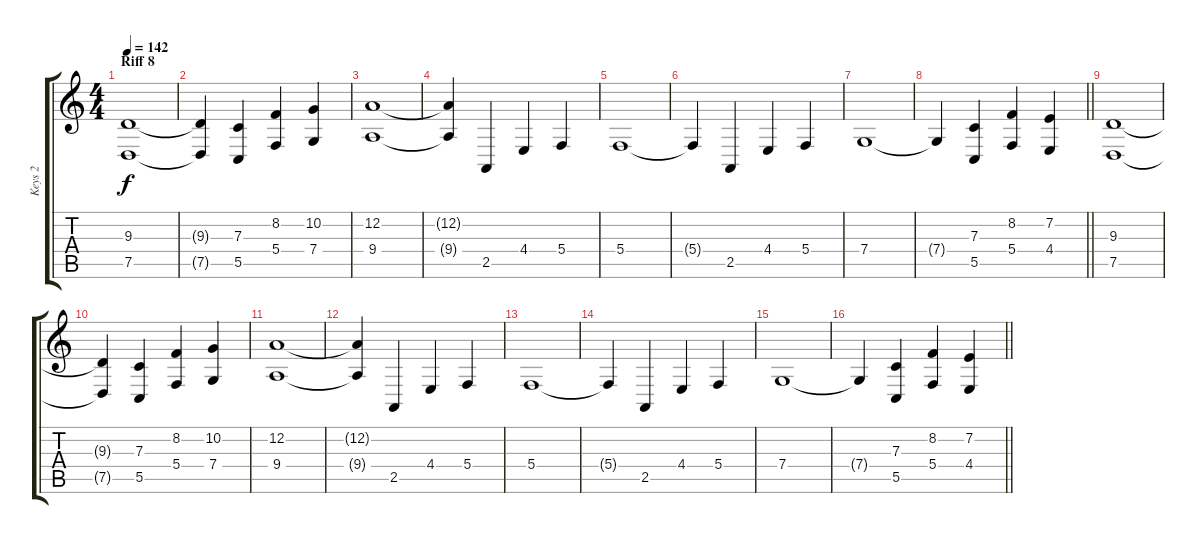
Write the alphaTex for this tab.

\track ("Keys 2" "Keys 2") {instrument frenchhorn}
\staff {score tabs}
\tuning (D4 A3 F3 C3 G2 D2) {hide}
\ts (4 4)
\section ("" "Riff 8")
\tempo 142
\clef g2
\ks c
(9.3 7.5).1{dy f} |
(9.3{t} 7.5{t}).4 (7.3 5.5).4 (8.2 5.4).4 (10.2 7.4).4 |
(12.2 9.4).1 |
(12.2{t} 9.4{t}).4 2.5.4 4.4.4 5.4.4 |
5.4.1 |
5.4{t}.4 2.5.4 4.4.4 5.4.4 |
7.4.1 |
\barLineRight lightlight
7.4{t}.4 (7.3 5.5).4 (8.2 5.4).4 (7.2 4.4).4 |
(9.3 7.5).1 |
(9.3{t} 7.5{t}).4 (7.3 5.5).4 (8.2 5.4).4 (10.2 7.4).4 |
(12.2 9.4).1 |
(12.2{t} 9.4{t}).4 2.5.4 4.4.4 5.4.4 |
5.4.1 |
5.4{t}.4 2.5.4 4.4.4 5.4.4 |
7.4.1 |
\barLineRight lightlight
7.4{t}.4 (7.3 5.5).4 (8.2 5.4).4 (7.2 4.4).4
